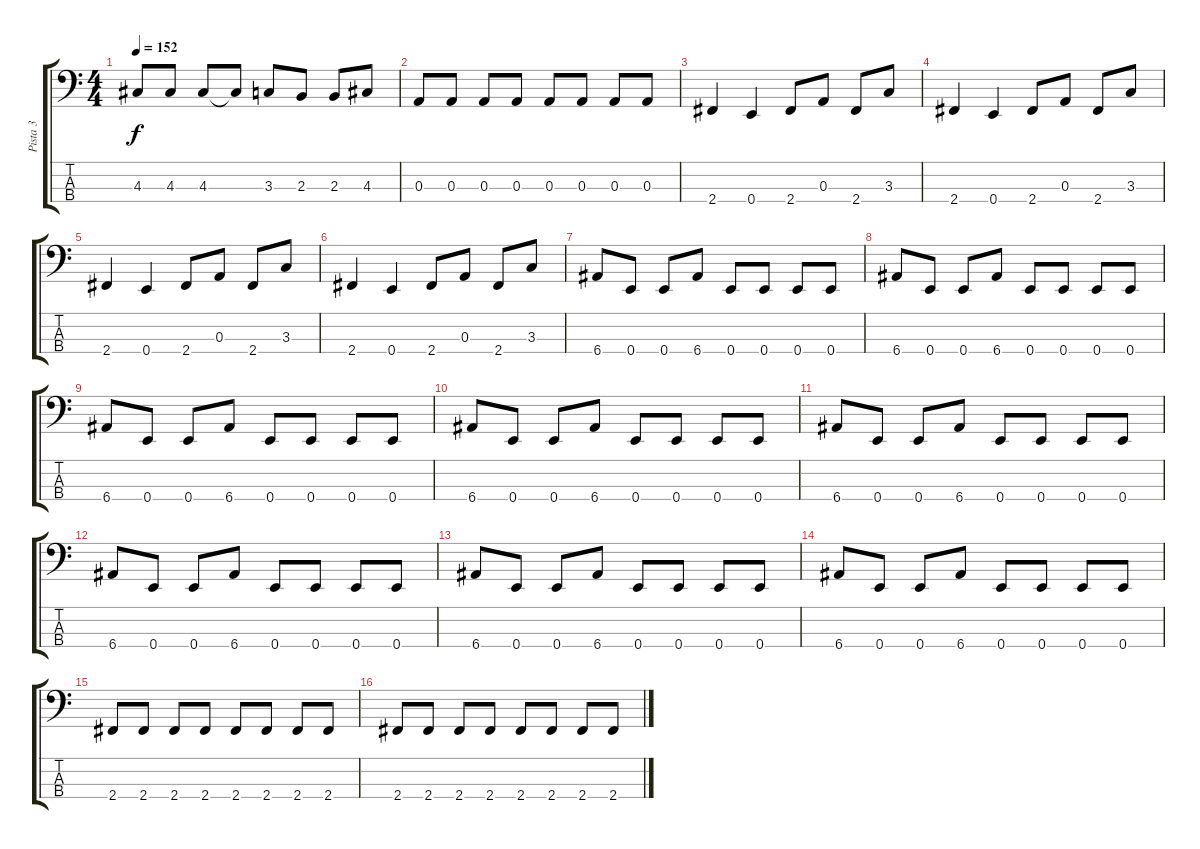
\track ("Pista 3" "Pista 3") {instrument electricbassfinger}
\staff {score tabs}
\tuning (G2 D2 A1 E1) {hide}
\ts (4 4)
\tempo 152
\clef f4
\ks c
4.3.8{dy f} 4.3.8 4.3.8 4.3{t}.8 3.3.8 2.3.8 2.3.8 4.3.8 |
0.3.8 0.3.8 0.3.8 0.3.8 0.3.8 0.3.8 0.3.8 0.3.8 |
2.4.4 0.4.4 2.4.8 0.3.8 2.4.8 3.3.8 |
2.4.4 0.4.4 2.4.8 0.3.8 2.4.8 3.3.8 |
2.4.4 0.4.4 2.4.8 0.3.8 2.4.8 3.3.8 |
2.4.4 0.4.4 2.4.8 0.3.8 2.4.8 3.3.8 |
6.4.8 0.4.8 0.4.8 6.4.8 0.4.8 0.4.8 0.4.8 0.4.8 |
6.4.8 0.4.8 0.4.8 6.4.8 0.4.8 0.4.8 0.4.8 0.4.8 |
6.4.8 0.4.8 0.4.8 6.4.8 0.4.8 0.4.8 0.4.8 0.4.8 |
6.4.8 0.4.8 0.4.8 6.4.8 0.4.8 0.4.8 0.4.8 0.4.8 |
6.4.8 0.4.8 0.4.8 6.4.8 0.4.8 0.4.8 0.4.8 0.4.8 |
6.4.8 0.4.8 0.4.8 6.4.8 0.4.8 0.4.8 0.4.8 0.4.8 |
6.4.8 0.4.8 0.4.8 6.4.8 0.4.8 0.4.8 0.4.8 0.4.8 |
6.4.8 0.4.8 0.4.8 6.4.8 0.4.8 0.4.8 0.4.8 0.4.8 |
2.4.8 2.4.8 2.4.8 2.4.8 2.4.8 2.4.8 2.4.8 2.4.8 |
2.4.8 2.4.8 2.4.8 2.4.8 2.4.8 2.4.8 2.4.8 2.4.8
